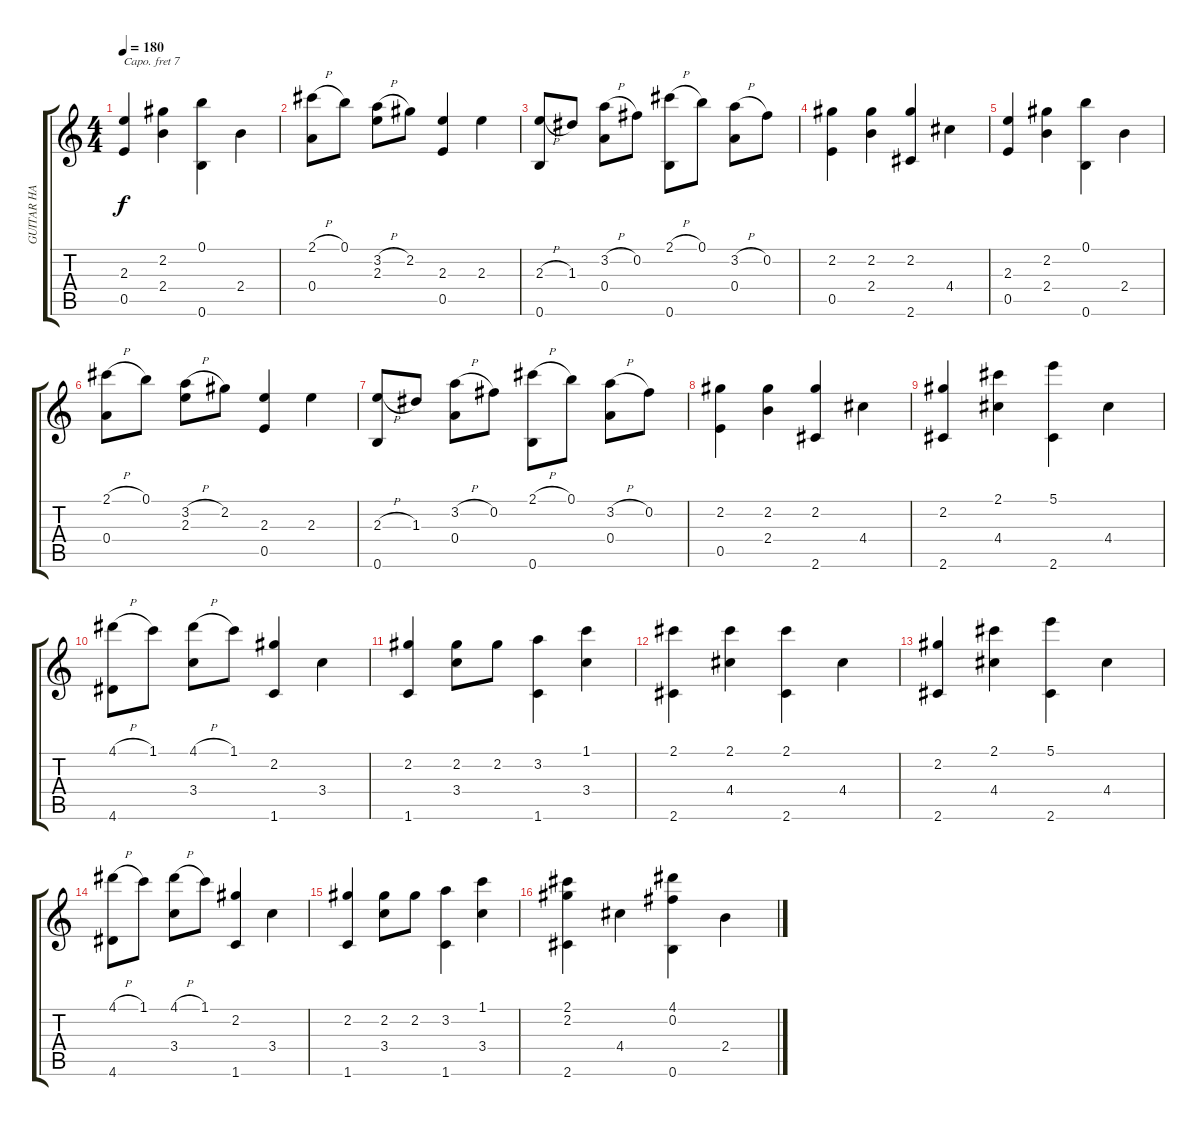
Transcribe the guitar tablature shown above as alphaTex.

\track (" GUITAR HARMONIES" " GUITAR HA") {instrument acousticguitarnylon}
\staff {score tabs}
\capo 7
\tuning (E4 B3 G3 D3 A2 E2) {hide}
\ts (4 4)
\tempo 180
\clef g2
\ks c
(2.3 0.5).4{dy f} (2.2 2.4).4 (0.1 0.6).4 2.4.4 |
(2.1{h} 0.4).8 0.1.8 (3.2{h} 2.3).8 2.2.8 (2.3 0.5).4 2.3.4 |
(2.3{h} 0.6).8 1.3.8 (3.2{h} 0.4).8 0.2.8 (2.1{h} 0.6).8 0.1.8 (3.2{h} 0.4).8 0.2.8 |
(2.2 0.5).4 (2.2 2.4).4 (2.2 2.6).4 4.4.4 |
(2.3 0.5).4 (2.2 2.4).4 (0.1 0.6).4 2.4.4 |
(2.1{h} 0.4).8 0.1.8 (3.2{h} 2.3).8 2.2.8 (2.3 0.5).4 2.3.4 |
(2.3{h} 0.6).8 1.3.8 (3.2{h} 0.4).8 0.2.8 (2.1{h} 0.6).8 0.1.8 (3.2{h} 0.4).8 0.2.8 |
(2.2 0.5).4 (2.2 2.4).4 (2.2 2.6).4 4.4.4 |
(2.2 2.6).4 (2.1 4.4).4 (5.1 2.6).4 4.4.4 |
(4.1{h} 4.6).8 1.1.8 (4.1{h} 3.4).8 1.1.8 (2.2 1.6).4 3.4.4 |
(2.2 1.6).4 (2.2 3.4).8 2.2.8 (3.2 1.6).4 (1.1 3.4).4 |
(2.1 2.6).4 (2.1 4.4).4 (2.1 2.6).4 4.4.4 |
(2.2 2.6).4 (2.1 4.4).4 (5.1 2.6).4 4.4.4 |
(4.1{h} 4.6).8 1.1.8 (4.1{h} 3.4).8 1.1.8 (2.2 1.6).4 3.4.4 |
(2.2 1.6).4 (2.2 3.4).8 2.2.8 (3.2 1.6).4 (1.1 3.4).4 |
(2.1 2.2 2.6).4 4.4.4 (4.1 0.2 0.6).4 2.4.4
